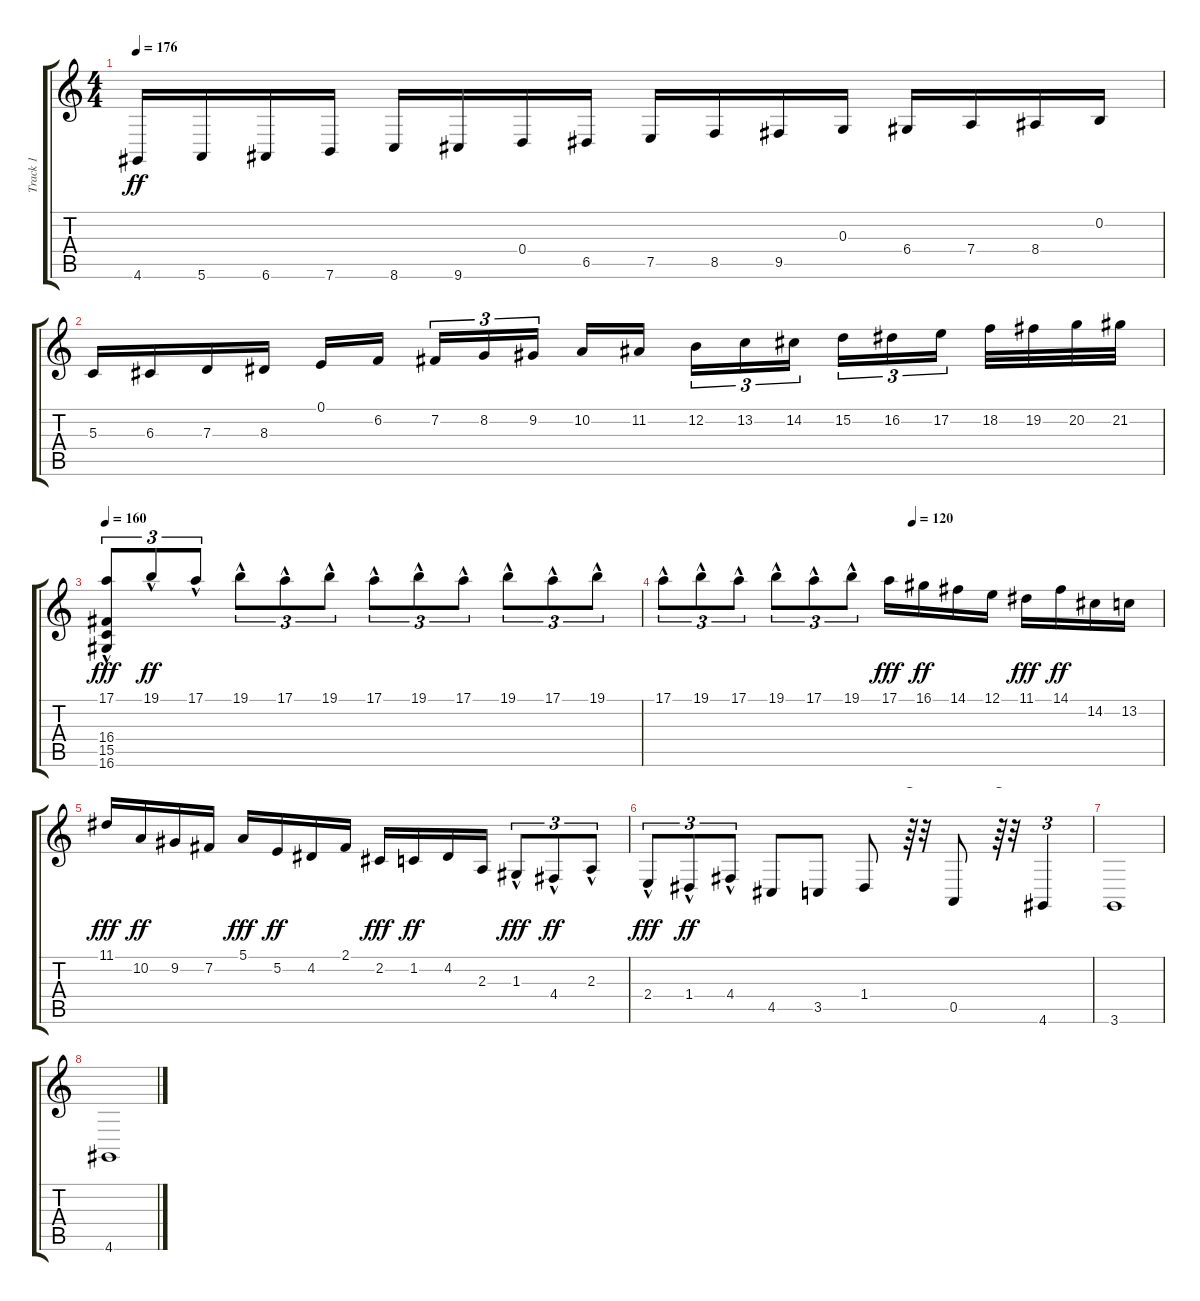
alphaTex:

\track ("Track 1" "Track 1") {instrument acousticgrandpiano}
\staff {score tabs}
\tuning (E4 B3 G3 D3 A2 E2) {hide}
\ts (4 4)
\tempo 176
\clef g2
\ks c
4.6.16{dy ff} 5.6.16 6.6.16 7.6.16 8.6.16 9.6.16 0.4.16 6.5.16 7.5.16 8.5.16 9.5.16 0.3.16 6.4.16 7.4.16 8.4.16 0.2.16 |
5.3.16 6.3.16 7.3.16 8.3.16 0.1.16 6.2.16 7.2.16{tu (3 2)} 8.2.16{tu (3 2)} 9.2.16{tu (3 2)} 10.2.16 11.2.16 12.2.16{tu (3 2)} 13.2.16{tu (3 2)} 14.2.16{tu (3 2)} 15.2.16{tu (3 2)} 16.2.16{tu (3 2)} 17.2.16{tu (3 2)} 18.2.32 19.2.32 20.2.32 21.2.32 |
\tempo 160
(17.1{hac} 16.4{hac} 15.5{hac} 16.6{hac}).8{tu (3 2) dy fff} 19.1{hac}.8{tu (3 2) dy ff} 17.1{hac}.8{tu (3 2)} 19.1{hac}.8{tu (3 2)} 17.1{hac}.8{tu (3 2)} 19.1{hac}.8{tu (3 2)} 17.1{hac}.8{tu (3 2)} 19.1{hac}.8{tu (3 2)} 17.1{hac}.8{tu (3 2)} 19.1{hac}.8{tu (3 2)} 17.1{hac}.8{tu (3 2)} 19.1{hac}.8{tu (3 2)} |
\tempo (120 0.5)
17.1{hac}.8{tu (3 2)} 19.1{hac}.8{tu (3 2)} 17.1{hac}.8{tu (3 2)} 19.1{hac}.8{tu (3 2)} 17.1{hac}.8{tu (3 2)} 19.1{hac}.8{tu (3 2)} 17.1.16{dy fff} 16.1.16{dy ff} 14.1.16 12.1.16 11.1.16{dy fff} 14.1.16{dy ff} 14.2.16 13.2.16 |
11.1.16{dy fff} 10.2.16{dy ff} 9.2.16 7.2.16 5.1.16{dy fff} 5.2.16{dy ff} 4.2.16 2.1.16 2.2.16{dy fff} 1.2.16{dy ff} 4.2.16 2.3.16 1.3{hac}.8{tu (3 2) dy fff} 4.4{hac}.8{tu (3 2) dy ff} 2.3{hac}.8{tu (3 2)} |
2.4{hac}.8{tu (3 2) dy fff} 1.4{hac}.8{tu (3 2) dy ff} 4.4{hac}.8{tu (3 2)} 4.5.8 3.5.8 1.4.8 r.64{tu (3 2)} r.32 0.5.8 r.64{tu (3 2)} r.32 4.6.4{tu (3 2)} |
3.6.1 |
4.6.1
